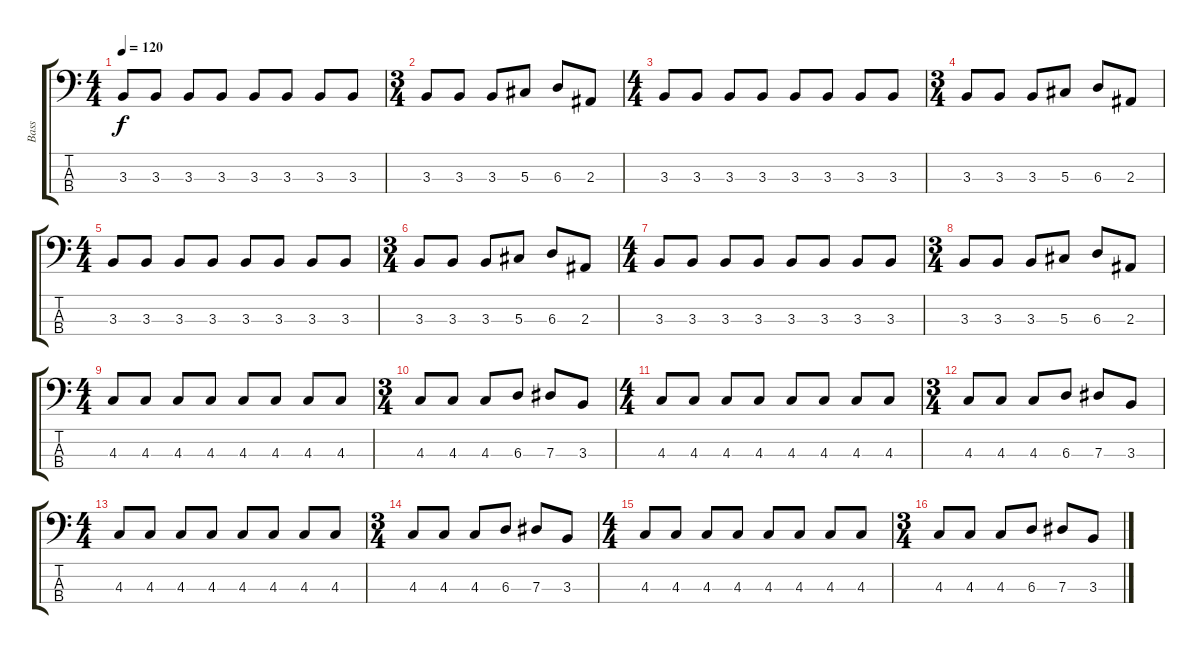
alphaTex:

\track ("Bass" "Bass") {instrument electricbassfinger}
\staff {score tabs}
\tuning (Gb2 Db2 Ab1 Eb1) {hide}
\ts (4 4)
\tempo 120
\clef f4
\ks c
3.3.8{dy f} 3.3.8 3.3.8 3.3.8 3.3.8 3.3.8 3.3.8 3.3.8 |
\ts (3 4)
3.3.8 3.3.8 3.3.8 5.3.8 6.3.8 2.3.8 |
\ts (4 4)
3.3.8 3.3.8 3.3.8 3.3.8 3.3.8 3.3.8 3.3.8 3.3.8 |
\ts (3 4)
3.3.8 3.3.8 3.3.8 5.3.8 6.3.8 2.3.8 |
\ts (4 4)
3.3.8 3.3.8 3.3.8 3.3.8 3.3.8 3.3.8 3.3.8 3.3.8 |
\ts (3 4)
3.3.8 3.3.8 3.3.8 5.3.8 6.3.8 2.3.8 |
\ts (4 4)
3.3.8 3.3.8 3.3.8 3.3.8 3.3.8 3.3.8 3.3.8 3.3.8 |
\ts (3 4)
3.3.8 3.3.8 3.3.8 5.3.8 6.3.8 2.3.8 |
\ts (4 4)
4.3.8 4.3.8 4.3.8 4.3.8 4.3.8 4.3.8 4.3.8 4.3.8 |
\ts (3 4)
4.3.8 4.3.8 4.3.8 6.3.8 7.3.8 3.3.8 |
\ts (4 4)
4.3.8 4.3.8 4.3.8 4.3.8 4.3.8 4.3.8 4.3.8 4.3.8 |
\ts (3 4)
4.3.8 4.3.8 4.3.8 6.3.8 7.3.8 3.3.8 |
\ts (4 4)
4.3.8 4.3.8 4.3.8 4.3.8 4.3.8 4.3.8 4.3.8 4.3.8 |
\ts (3 4)
4.3.8 4.3.8 4.3.8 6.3.8 7.3.8 3.3.8 |
\ts (4 4)
4.3.8 4.3.8 4.3.8 4.3.8 4.3.8 4.3.8 4.3.8 4.3.8 |
\ts (3 4)
4.3.8 4.3.8 4.3.8 6.3.8 7.3.8 3.3.8
